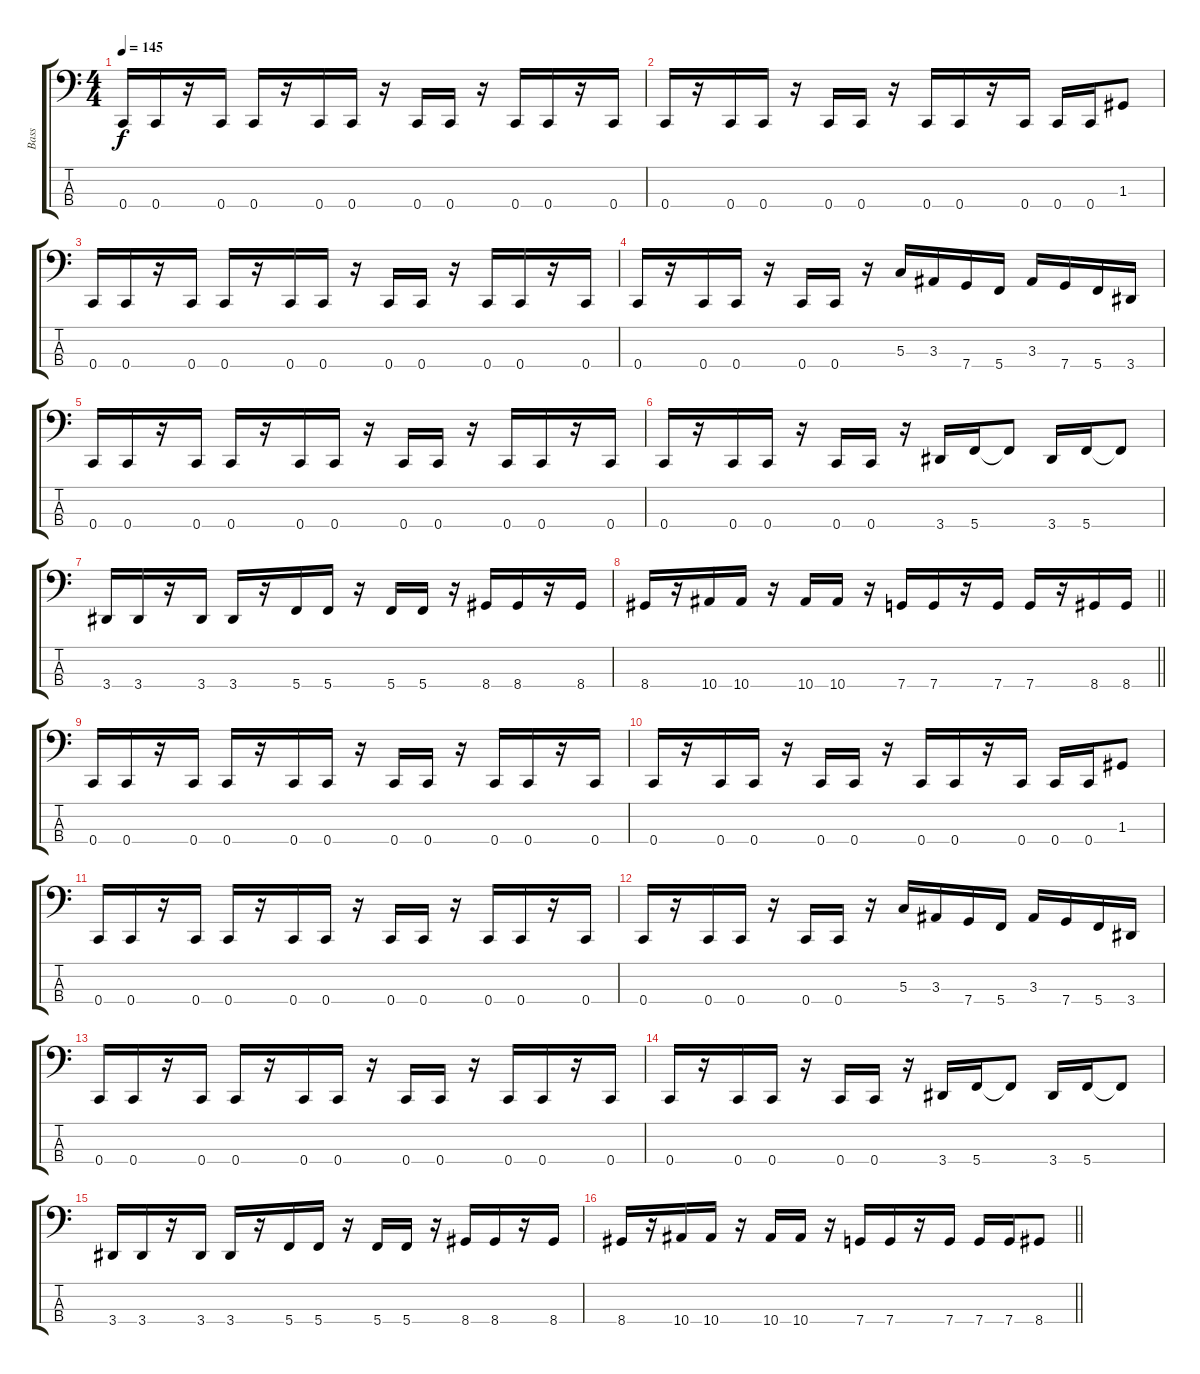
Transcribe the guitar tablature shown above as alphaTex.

\track ("Bass" "Bass") {instrument slapbass1}
\staff {score tabs}
\tuning (F2 C2 G1 C1) {hide}
\ts (4 4)
\tempo 145
\clef f4
\ks c
0.4.16{dy f} 0.4.16 r.16 0.4.16 0.4.16 r.16 0.4.16 0.4.16 r.16 0.4.16 0.4.16 r.16 0.4.16 0.4.16 r.16 0.4.16 |
0.4.16 r.16 0.4.16 0.4.16 r.16 0.4.16 0.4.16 r.16 0.4.16 0.4.16 r.16 0.4.16 0.4.16 0.4.16 1.3.8 |
0.4.16 0.4.16 r.16 0.4.16 0.4.16 r.16 0.4.16 0.4.16 r.16 0.4.16 0.4.16 r.16 0.4.16 0.4.16 r.16 0.4.16 |
0.4.16 r.16 0.4.16 0.4.16 r.16 0.4.16 0.4.16 r.16 5.3.16 3.3.16 7.4.16 5.4.16 3.3.16 7.4.16 5.4.16 3.4.16 |
0.4.16 0.4.16 r.16 0.4.16 0.4.16 r.16 0.4.16 0.4.16 r.16 0.4.16 0.4.16 r.16 0.4.16 0.4.16 r.16 0.4.16 |
0.4.16 r.16 0.4.16 0.4.16 r.16 0.4.16 0.4.16 r.16 3.4.16 5.4.16 5.4{t}.8 3.4.16 5.4.16 5.4{t}.8 |
3.4.16 3.4.16 r.16 3.4.16 3.4.16 r.16 5.4.16 5.4.16 r.16 5.4.16 5.4.16 r.16 8.4.16 8.4.16 r.16 8.4.16 |
\barLineRight lightlight
8.4.16 r.16 10.4.16 10.4.16 r.16 10.4.16 10.4.16 r.16 7.4.16 7.4.16 r.16 7.4.16 7.4.16 r.16 8.4.16 8.4.16 |
0.4.16 0.4.16 r.16 0.4.16 0.4.16 r.16 0.4.16 0.4.16 r.16 0.4.16 0.4.16 r.16 0.4.16 0.4.16 r.16 0.4.16 |
0.4.16 r.16 0.4.16 0.4.16 r.16 0.4.16 0.4.16 r.16 0.4.16 0.4.16 r.16 0.4.16 0.4.16 0.4.16 1.3.8 |
0.4.16 0.4.16 r.16 0.4.16 0.4.16 r.16 0.4.16 0.4.16 r.16 0.4.16 0.4.16 r.16 0.4.16 0.4.16 r.16 0.4.16 |
0.4.16 r.16 0.4.16 0.4.16 r.16 0.4.16 0.4.16 r.16 5.3.16 3.3.16 7.4.16 5.4.16 3.3.16 7.4.16 5.4.16 3.4.16 |
0.4.16 0.4.16 r.16 0.4.16 0.4.16 r.16 0.4.16 0.4.16 r.16 0.4.16 0.4.16 r.16 0.4.16 0.4.16 r.16 0.4.16 |
0.4.16 r.16 0.4.16 0.4.16 r.16 0.4.16 0.4.16 r.16 3.4.16 5.4.16 5.4{t}.8 3.4.16 5.4.16 5.4{t}.8 |
3.4.16 3.4.16 r.16 3.4.16 3.4.16 r.16 5.4.16 5.4.16 r.16 5.4.16 5.4.16 r.16 8.4.16 8.4.16 r.16 8.4.16 |
\barLineRight lightlight
8.4.16 r.16 10.4.16 10.4.16 r.16 10.4.16 10.4.16 r.16 7.4.16 7.4.16 r.16 7.4.16 7.4.16 7.4.16 8.4.8
